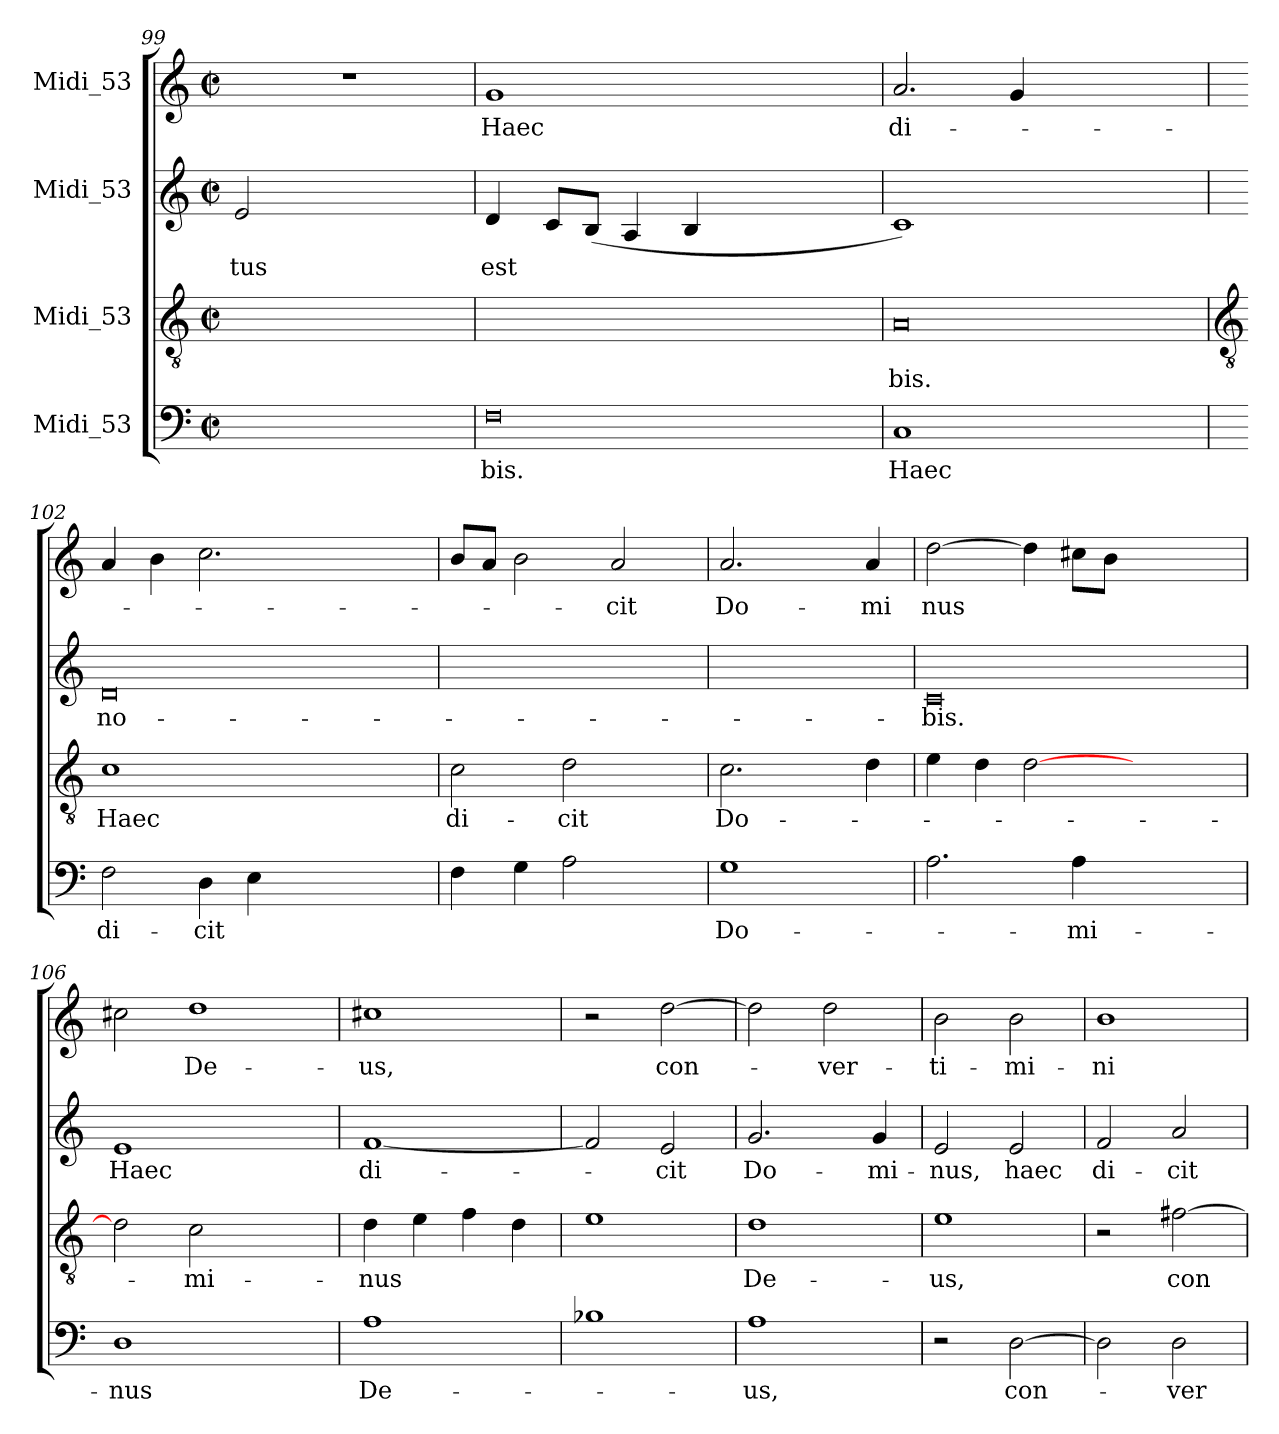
**kern	**text	**kern	**text	**kern	**text	**kern	**text
*part4	*part4	*part3	*part3	*part2	*part2	*part1	*part1
*staff4	*staff4	*staff3	*staff3	*staff2	*staff2	*staff1	*staff1
*I"Midi_53	*	*I"Midi_53	*	*I"Midi_53	*	*I"Midi_53	*
*clefF4	*	*clefGv2	*	*clefG2	*	*clefG2	*
*k[]	*	*k[]	*	*k[]	*	*k[]	*
*C:	*	*C:	*	*C:	*	*C:	*
*M2/2	*	*M2/2	*	*M2/2	*	*M2/2	*
*met(c|)	*	*met(c|)	*	*met(c|)	*	*met(c|)	*
=99	=99	=99	=99	=99	=99	=99	=99
!	!	!	!	!	!LO:LY:b	!	!
4ryy	.	4ryy	.	2e/	-tus	1r	.
4ryy	.	4ryy	.	.	.	.	.
4ryy	.	4ryy	.	2ryy	.	.	.
4ryy	.	4ryy	.	.	.	.	.
!!LO:LB:g=z
=100	=100	=100	=100	=100	=100	=100	=100
!	!LO:LY:b	!	!	!	!LO:LY:b	!	!LO:LY:b
0F	-bis.	4ryy	.	4d/	est	1g	Haec
.	.	4ryy	.	8c/L	.	.	.
.	.	.	.	(<8B/J	.	.	.
.	.	4ryy	.	4A/	.	.	.
.	.	4ryy	.	4B/	.	.	.
.	.	1ryy	.	1ryy	.	1ryy	.
!!LO:LB:g=z
=101	=101	=101	=101	=101	=101	=101	=101
!	!LO:LY:b	!	!LO:LY:b	!	!	!	!LO:LY:b
1C	Haec	0A	-bis.	1c)	.	2.a/	di-
.	.	.	.	.	.	4g/	.
1ryy	.	.	.	1ryy	.	1ryy	.
!!LO:LB:g=z
=102	=102	=102	=102	=102	=102	=102	=102
*	*	*clefGv2	*	*	*	*	*
!	!LO:LY:b	!	!LO:LY:b	!	!LO:LY:b	!	!
2F\	di-	1c	Haec	0d	no-	4a/	.
.	.	.	.	.	.	4b\	.
!	!LO:LY:b	!	!	!	!	!	!
4D\	-cit	.	.	.	.	2.cc\	.
4E\	.	.	.	.	.	.	.
1ryy	.	1ryy	.	.	.	.	.
.	.	.	.	.	.	2.ryy	.
=103	=103	=103	=103	=103	=103	=103	=103
!	!	!	!LO:LY:b	!	!	!	!
4F\	.	2c\	di-	4ryy	.	8b/L	.
.	.	.	.	.	.	8a/J	.
4G\	.	.	.	4ryy	.	2b\	.
!	!	!	!LO:LY:b	!	!	!	!
2A\	.	2d\	-cit	4ryy	.	.	.
!	!	!	!	!	!	!	!LO:LY:b
.	.	.	.	4ryy	.	2a/	-cit
4ryy	.	4ryy	.	4ryy	.	.	.
=104	=104	=104	=104	=104	=104	=104	=104
!	!LO:LY:b	!	!LO:LY:b	!	!	!	!LO:LY:b
1G	Do-	2.c\	Do-	4ryy	.	2.a/	Do-
.	.	.	.	4ryy	.	.	.
.	.	.	.	4ryy	.	.	.
!	!	!	!	!	!	!	!LO:LY:b
.	.	4d\	.	4ryy	.	4a/	-mi
=105	=105	=105	=105	=105	=105	=105	=105
!	!	!	!	!	!LO:LY:b	!	!LO:LY:b
2.A\	.	4e\	.	0c	-bis.	[2dd\	nus
.	.	4d\	.	.	.	.	.
.	.	[2d\	.	.	.	4dd\]	.
!	!LO:LY:b	!	!	!	!	!	!
4A\	-mi-	.	.	.	.	8cc#X\L	.
.	.	.	.	.	.	8b\J	.
1ryy	.	1ryy	.	.	.	1ryy	.
!!LO:LB:g=z
=106	=106	=106	=106	=106	=106	=106	=106
!	!LO:LY:b	!	!	!	!LO:LY:b	!	!
1D	-nus	2d\]	.	1e	Haec	2cc#X\	.
!	!	!	!LO:LY:b	!	!	!	!LO:LY:b
.	.	2c\	-mi-	.	.	1dd	De-
2ryy	.	2ryy	.	2ryy	.	.	.
=107	=107	=107	=107	=107	=107	=107	=107
!	!LO:LY:b	!	!LO:LY:b	!	!LO:LY:b	!	!LO:LY:b
1A	De-	4d\	-nus	[1f	di-	1cc#X	-us,
.	.	4e\	.	.	.	.	.
.	.	4f\	.	.	.	.	.
.	.	4d\	.	.	.	.	.
=108	=108	=108	=108	=108	=108	=108	=108
1B-X	.	1e	.	2f/]	.	2r	.
!	!	!	!	!	!LO:LY:b	!	!LO:LY:b
.	.	.	.	2e/	-cit	[2dd\	con-
=109	=109	=109	=109	=109	=109	=109	=109
!	!LO:LY:b	!	!LO:LY:b	!	!LO:LY:b	!	!
1A	-us,	1d	De-	2.g/	Do-	2dd\]	.
!	!	!	!	!	!	!	!LO:LY:b
.	.	.	.	.	.	2dd\	-ver-
!	!	!	!	!	!LO:LY:b	!	!
.	.	.	.	4g/	-mi-	.	.
=110	=110	=110	=110	=110	=110	=110	=110
!	!	!	!LO:LY:b	!	!LO:LY:b	!	!LO:LY:b
2r	.	1e	-us,	2e/	-nus,	2b\	-ti-
!	!LO:LY:b	!	!	!	!LO:LY:b	!	!LO:LY:b
[2D\	con-	.	.	2e/	haec	2b\	-mi-
!!LO:LB:g=z
=111	=111	=111	=111	=111	=111	=111	=111
!	!	!	!	!	!LO:LY:b	!	!LO:LY:b
2D\]	.	2r	.	2f/	di-	1b	-ni
!	!LO:LY:b	!	!LO:LY:b	!	!LO:LY:b	!	!
2D\	-ver-	[2f#X\	con-	2a/	-cit	.	.
=	=	=	=	=	=	=	=
*-	*-	*-	*-	*-	*-	*-	*-
